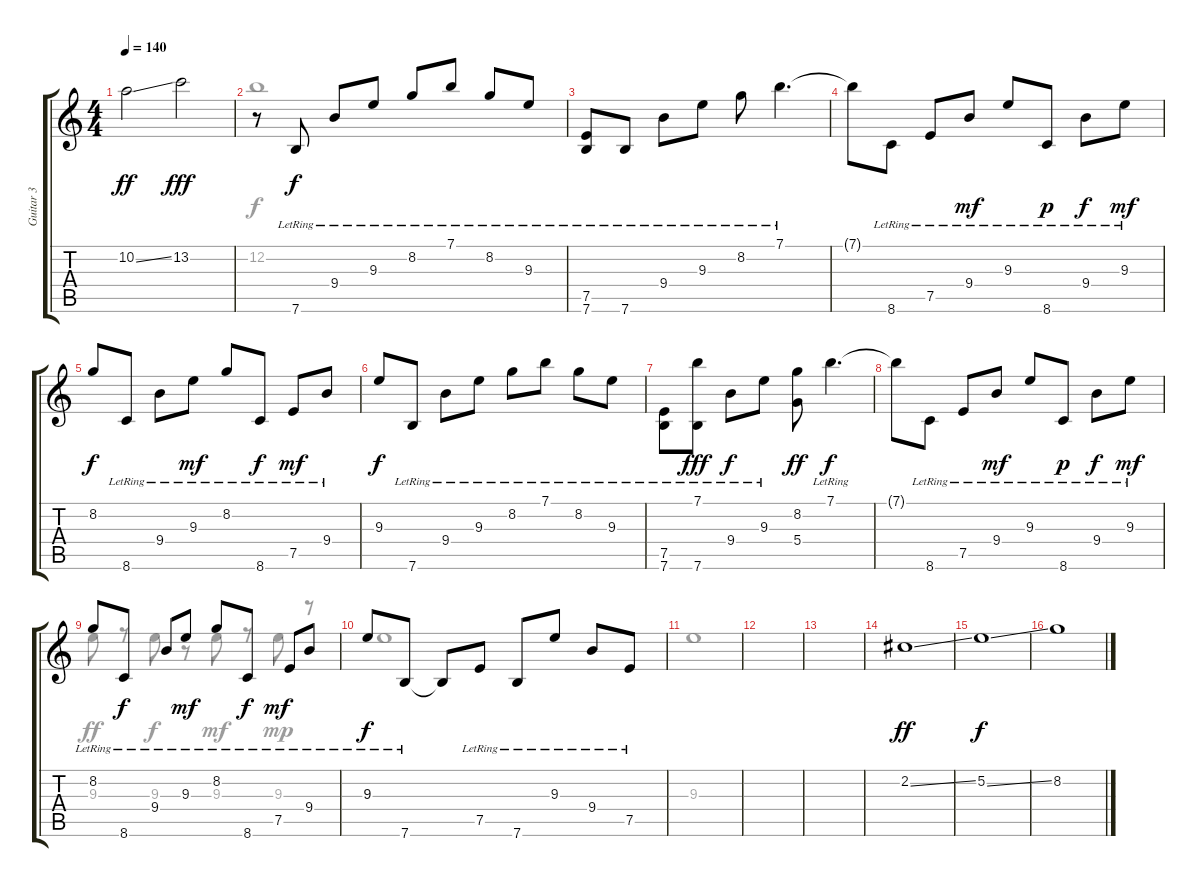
\track ("Guitar 3" "Guitar 3") {instrument electricguitarclean}
\staff {score tabs}
\tuning (E4 B3 G3 D3 A2 E2) {hide}
\voice
\ts (4 4)
\tempo 140
\clef g2
\ks c
10.2{ss}.2{dy ff} 13.2.2{dy fff} |
r.8 7.6{lr}.8{dy f volume 2 instrument acousticguitarnylon} 9.4{lr}.8 9.3{lr}.8 8.2{lr}.8 7.1{lr}.8 8.2{lr}.8 9.3{lr}.8 |
(7.5{lr} 7.6{lr}).8 7.6{lr}.8 9.4{lr}.8 9.3{lr}.8 8.2{lr}.8 7.1{lr}.4{d} |
7.1{t}.8 8.6{lr}.8 7.5{lr}.8 9.4{lr}.8{dy mf} 9.3{lr}.8 8.6{lr}.8{dy p} 9.4{lr}.8{dy f} 9.3{lr}.8{dy mf} |
8.2.8{dy f} 8.6{lr}.8 9.4{lr}.8 9.3{lr}.8{dy mf} 8.2{lr}.8 8.6{lr}.8{dy f} 7.5{lr}.8{dy mf} 9.4{lr}.8 |
9.3.8{dy f} 7.6{lr}.8 9.4{lr}.8 9.3{lr}.8 8.2{lr}.8 7.1{lr}.8 8.2{lr}.8 9.3{lr}.8 |
(7.5{lr} 7.6{lr}).8 (7.1{lr} 7.6{lr}).8{dy fff} 9.4{lr}.8{dy f} 9.3{lr}.8 (8.2 5.4).8{dy ff} 7.1{lr}.4{d dy f} |
7.1{t}.8 8.6{lr}.8 7.5{lr}.8 9.4{lr}.8{dy mf} 9.3{lr}.8 8.6{lr}.8{dy p} 9.4{lr}.8{dy f} 9.3{lr}.8{dy mf} |
8.2{lr}.8 8.6{lr}.8{dy f} 9.4{lr}.8 9.3{lr}.8{dy mf} 8.2{lr}.8 8.6{lr}.8{dy f} 7.5{lr}.8{dy mf} 9.4{lr}.8 |
9.3{lr}.8{dy f} 7.6{lr}.8 7.6{t}.8 7.5{lr}.8 7.6{lr}.8 9.3{lr}.8 9.4{lr}.8 7.5{lr}.8 |
|
|
|
2.2{ss}.1{dy ff volume 13} |
5.2{ss}.1{dy f} |
8.2{ss}.1
\voice
\clef g2
\ottava regular
\simile none
\ks c
|
12.2.1 |
|
|
|
|
|
|
9.3.8{dy ff} r.8 9.3.8{dy f} r.8 9.3.8{dy mf} r.8 9.3.8{dy mp} r.8 |
9.3.1{dy f} |
9.3.1 |
|
|
|
|
